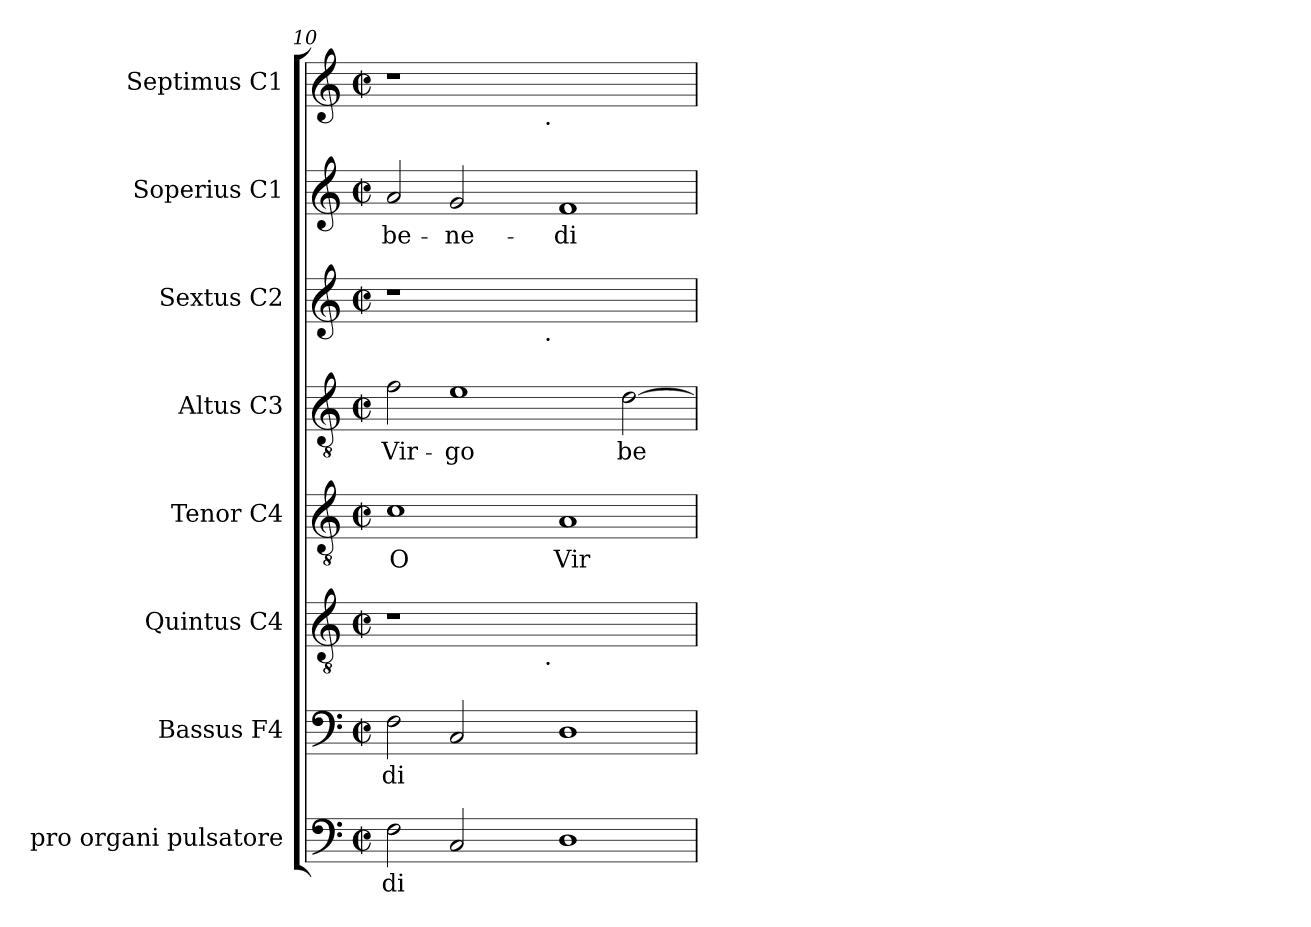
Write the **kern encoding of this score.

**kern	**text	**kern	**text	**kern	**kern	**text	**kern	**text	**kern	**kern	**text	**kern
*part8	*part8	*part7	*part7	*part6	*part5	*part5	*part4	*part4	*part3	*part2	*part2	*part1
*staff8	*staff8	*staff7	*staff7	*staff6	*staff5	*staff5	*staff4	*staff4	*staff3	*staff2	*staff2	*staff1
*I"pro organi  pulsatore	*	*I"Bassus  F4	*	*I"Quintus  C4	*I"Tenor  C4	*	*I"Altus  C3	*	*I"Sextus  C2	*I"Soperius  C1	*	*I"Septimus  C1
*clefF4	*	*clefF4	*	*clefGv2	*clefGv2	*	*clefGv2	*	*clefG2	*clefG2	*	*clefG2
*k[]	*	*k[]	*	*k[]	*k[]	*	*k[]	*	*k[]	*k[]	*	*k[]
*C:	*	*C:	*	*C:	*C:	*	*C:	*	*C:	*C:	*	*C:
*M2/2	*	*M2/2	*	*M2/2	*M2/2	*	*M2/2	*	*M2/2	*M2/2	*	*M2/2
*met(c|)	*	*met(c|)	*	*met(c|)	*met(c|)	*	*met(c|)	*	*met(c|)	*met(c|)	*	*met(c|)
=10	=10	=10	=10	=10	=10	=10	=10	=10	=10	=10	=10	=10
!	!LO:LY:a:cj	!	!LO:LY:b:cj	!	!	!LO:LY:b:rj	!	!LO:LY:b:rj	!	!	!LO:LY:b:cj	!
*	*	*	*	*^	*	*	*	*	*^	*	*	*^
2F\	-di-	2F\	-di-	1r	2ryy	1c	O	2f\	Vir-	1r	2ryy	2a/	be-	1r	2ryy
!	!LO:LY:a:cj	!	!LO:LY:b:cj	!	!	!	!	!	!LO:LY:b:rj	!	!	!	!LO:LY:b:cj	!	!
2C/	--	2C/	--	.	4ryy	.	.	1e	-go	.	4ryy	2g/	-ne-	.	4ryy
.	.	.	.	.	8ryy	.	.	.	.	.	8ryy	.	.	.	8ryy
.	.	.	.	.	16ryy	.	.	.	.	.	16ryy	.	.	.	16ryy
.	.	.	.	.	64ryy	.	.	.	.	.	64ryy	.	.	.	64ryy
!	!	!	!	!	!	!	!	!	!	!	!	!	!	!	!LO:TX:b:t=.
!	!	!	!	!	!	!	!	!	!	!	!LO:TX:b:t=.	!	!	!	!
!	!	!	!	!	!LO:TX:b:t=.	!	!	!	!	!	!	!	!	!	!
.	.	.	.	.	1ryy	.	.	.	.	.	1ryy	.	.	.	1ryy
!	!LO:LY:a:cj	!	!LO:LY:b:cj	!	!	!	!LO:LY:b:rj	!	!	!	!	!	!LO:LY:b:cj	!	!
1D	--	1D	--	1ryy	.	1A	Vir-	.	.	1ryy	.	1f	-di-	1ryy	.
!	!	!	!	!	!	!	!	!	!LO:LY:b:rj	!	!	!	!	!	!
.	.	.	.	.	.	.	.	[>2d\	be-	.	.	.	.	.	.
.	.	.	.	.	32.ryy	.	.	.	.	.	32.ryy	.	.	.	32.ryy
*	*	*	*	*v	*v	*	*	*	*	*v	*v	*	*	*v	*v
=	=	=	=	=	=	=	=	=	=	=	=	=
*-	*-	*-	*-	*-	*-	*-	*-	*-	*-	*-	*-	*-
